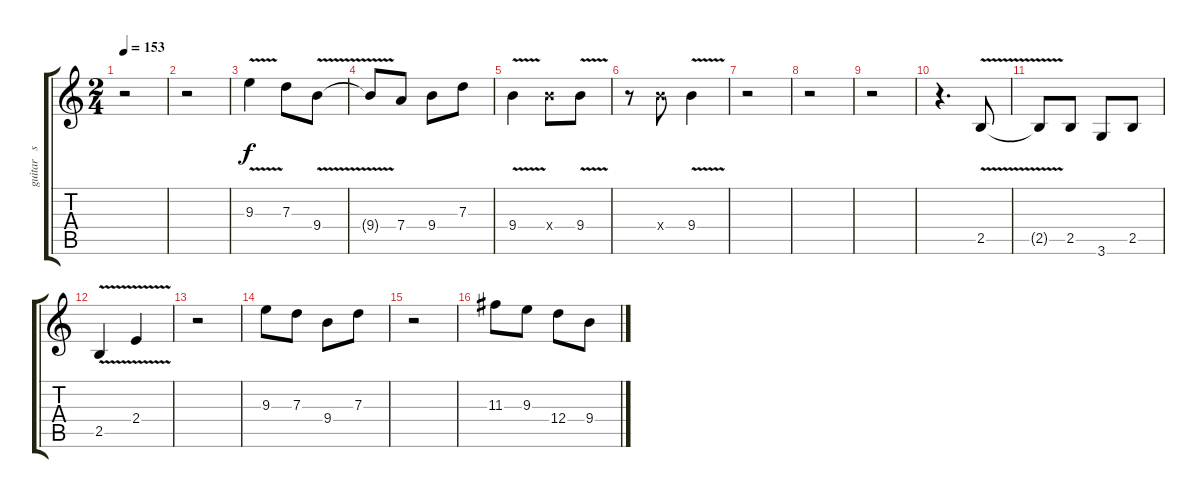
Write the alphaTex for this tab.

\track ("guitar   solo   right" "guitar   s") {instrument overdrivenguitar}
\staff {score tabs}
\tuning (E4 B3 G3 D3 A2 E2) {hide}
\ts (2 4)
\tempo 153
\clef g2
\ks c
r.2{dy f} |
r.2 |
9.3{v}.4 7.3.8 9.4{v}.8 |
9.4{t}.8 7.4.8 9.4.8 7.3.8 |
9.4{v}.4 9.4{x}.8 9.4{v}.8 |
r.8 9.4{x}.8 9.4{v}.4 |
r.2 |
r.2 |
r.2 |
r.4{d} 2.5{v}.8 |
2.5{t}.8 2.5.8 3.6.8 2.5.8 |
2.5{v}.4 2.4{v}.4 |
r.2{instrument overdrivenguitar} |
9.3.8 7.3.8 9.4.8 7.3.8 |
r.2 |
11.3.8 9.3.8 12.4.8 9.4.8
